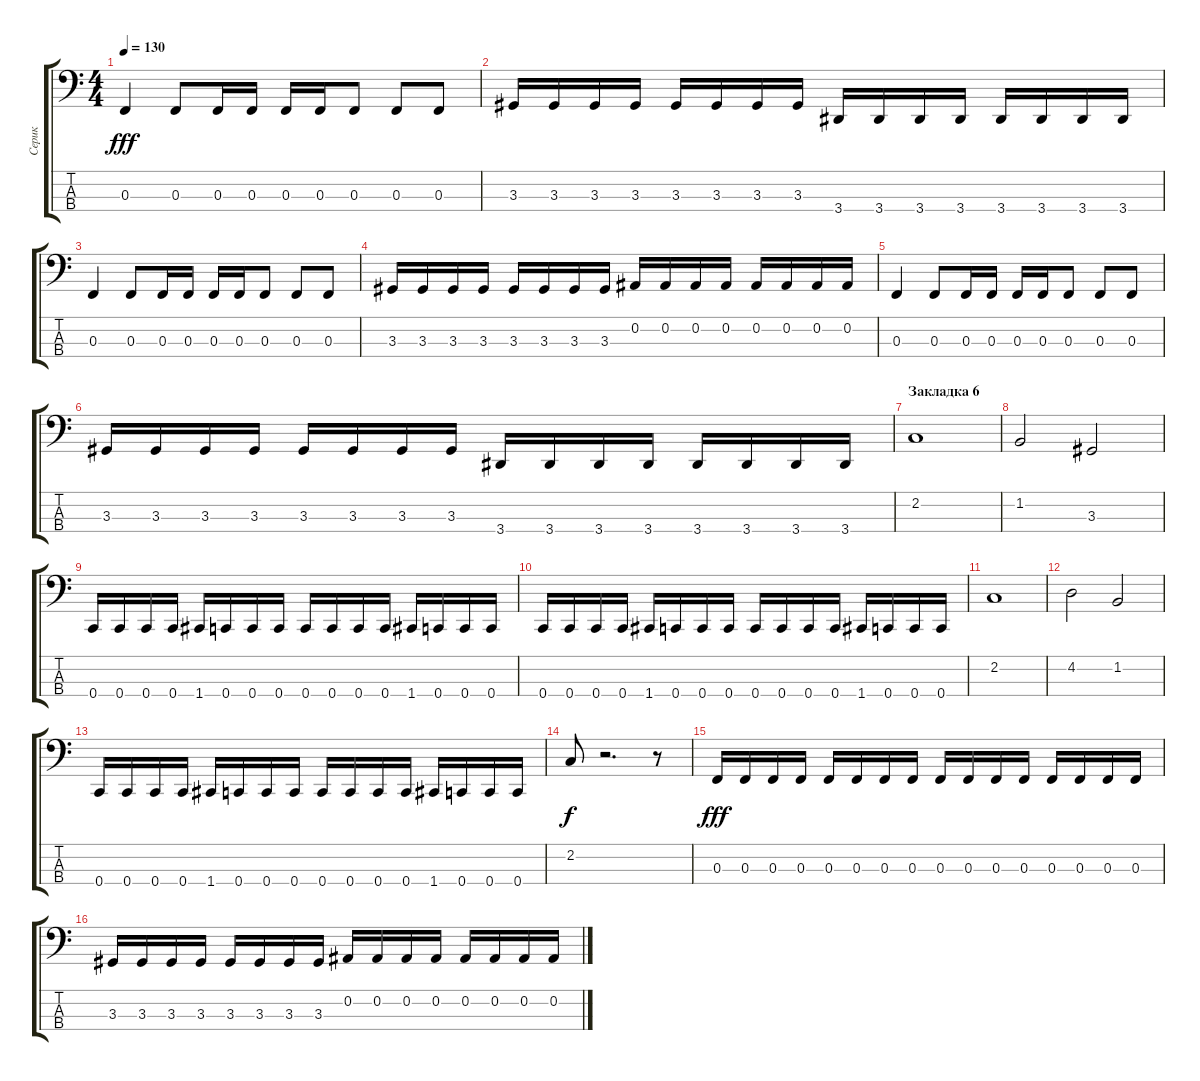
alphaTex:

\track ("Серик" "Серик") {instrument electricbassfinger}
\staff {score tabs}
\tuning (Eb2 Bb1 F1 C1) {hide}
\ts (4 4)
\tempo 130
\clef f4
\ks c
0.3.4{dy fff} 0.3.8 0.3.16 0.3.16 0.3.16 0.3.16 0.3.8 0.3.8 0.3.8 |
3.3.16 3.3.16 3.3.16 3.3.16 3.3.16 3.3.16 3.3.16 3.3.16 3.4.16 3.4.16 3.4.16 3.4.16 3.4.16 3.4.16 3.4.16 3.4.16 |
0.3.4 0.3.8 0.3.16 0.3.16 0.3.16 0.3.16 0.3.8 0.3.8 0.3.8 |
3.3.16 3.3.16 3.3.16 3.3.16 3.3.16 3.3.16 3.3.16 3.3.16 0.2.16 0.2.16 0.2.16 0.2.16 0.2.16 0.2.16 0.2.16 0.2.16 |
0.3.4 0.3.8 0.3.16 0.3.16 0.3.16 0.3.16 0.3.8 0.3.8 0.3.8 |
3.3.16 3.3.16 3.3.16 3.3.16 3.3.16 3.3.16 3.3.16 3.3.16 3.4.16 3.4.16 3.4.16 3.4.16 3.4.16 3.4.16 3.4.16 3.4.16 |
\section ("" "Закладка 6")
2.2.1 |
1.2.2 3.3.2 |
0.4.16 0.4.16 0.4.16 0.4.16 1.4.16 0.4.16 0.4.16 0.4.16 0.4.16 0.4.16 0.4.16 0.4.16 1.4.16 0.4.16 0.4.16 0.4.16 |
0.4.16 0.4.16 0.4.16 0.4.16 1.4.16 0.4.16 0.4.16 0.4.16 0.4.16 0.4.16 0.4.16 0.4.16 1.4.16 0.4.16 0.4.16 0.4.16 |
2.2.1 |
4.2.2 1.2.2 |
0.4.16 0.4.16 0.4.16 0.4.16 1.4.16 0.4.16 0.4.16 0.4.16 0.4.16 0.4.16 0.4.16 0.4.16 1.4.16 0.4.16 0.4.16 0.4.16 |
2.2.8{dy f} r.2{d} r.8 |
0.3.16{dy fff} 0.3.16 0.3.16 0.3.16 0.3.16 0.3.16 0.3.16 0.3.16 0.3.16 0.3.16 0.3.16 0.3.16 0.3.16 0.3.16 0.3.16 0.3.16 |
3.3.16 3.3.16 3.3.16 3.3.16 3.3.16 3.3.16 3.3.16 3.3.16 0.2.16 0.2.16 0.2.16 0.2.16 0.2.16 0.2.16 0.2.16 0.2.16
